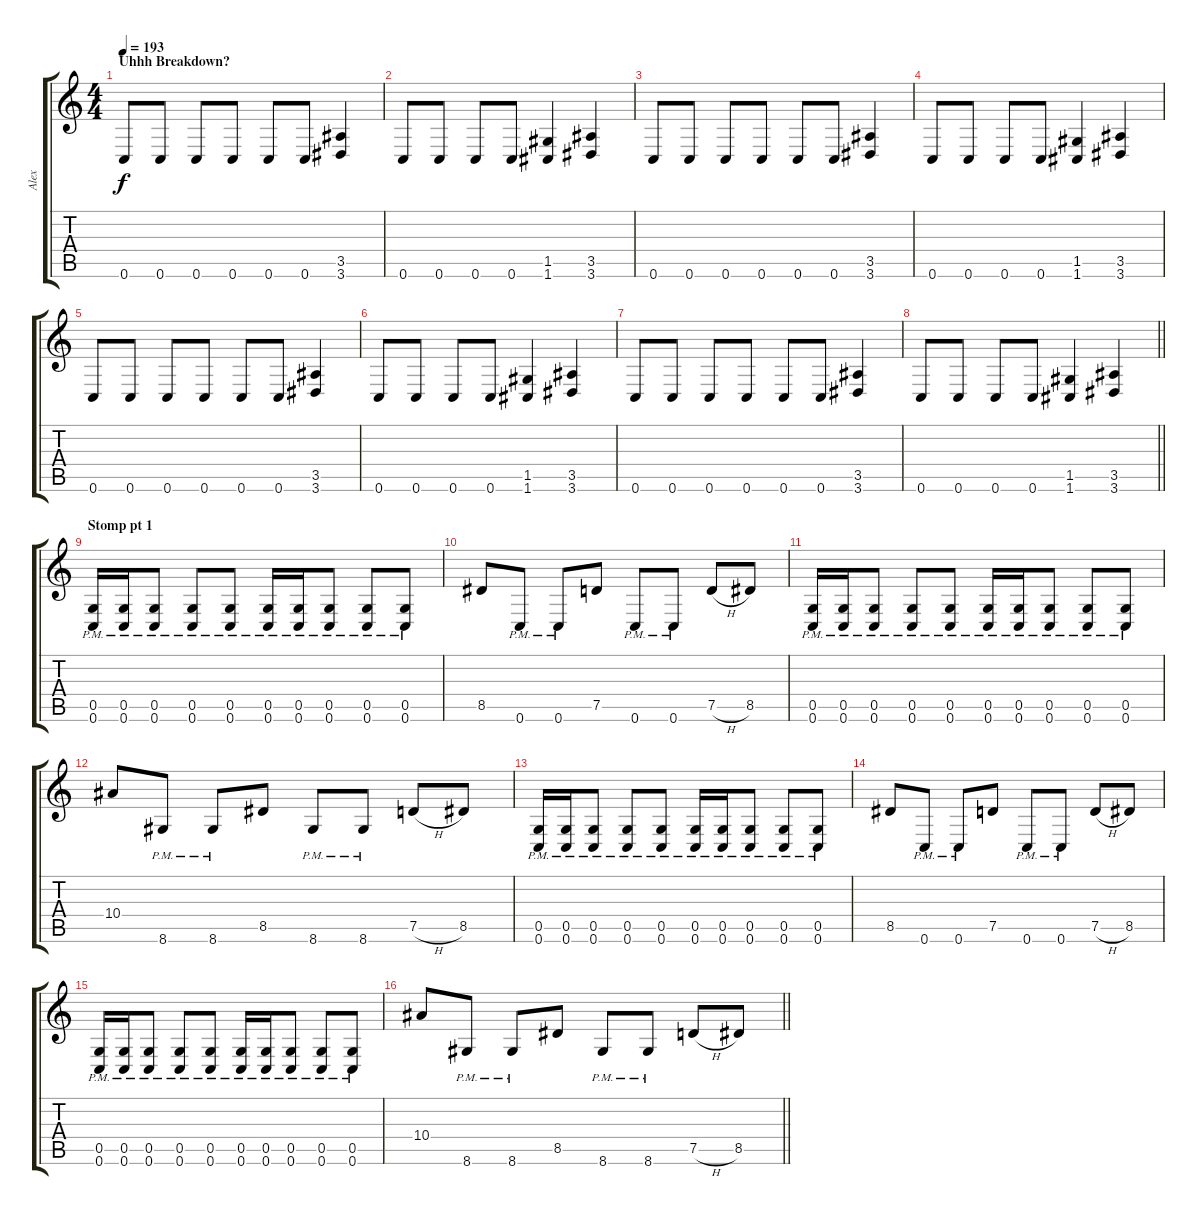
\track ("Alex" "Alex") {instrument distortionguitar}
\staff {score tabs}
\tuning (D4 A3 F3 C3 G2 C2) {hide}
\ts (4 4)
\section ("" "Uhhh Breakdown?")
\tempo 193
\clef g2
\ks c
0.6.8{dy f} 0.6.8 0.6.8 0.6.8 0.6.8 0.6.8 (3.5 3.6).4 |
0.6.8 0.6.8 0.6.8 0.6.8 (1.5 1.6).4 (3.5 3.6).4 |
0.6.8 0.6.8 0.6.8 0.6.8 0.6.8 0.6.8 (3.5 3.6).4 |
0.6.8 0.6.8 0.6.8 0.6.8 (1.5 1.6).4 (3.5 3.6).4 |
0.6.8 0.6.8 0.6.8 0.6.8 0.6.8 0.6.8 (3.5 3.6).4 |
0.6.8 0.6.8 0.6.8 0.6.8 (1.5 1.6).4 (3.5 3.6).4 |
0.6.8 0.6.8 0.6.8 0.6.8 0.6.8 0.6.8 (3.5 3.6).4 |
\barLineRight lightlight
0.6.8 0.6.8 0.6.8 0.6.8 (1.5 1.6).4 (3.5 3.6).4 |
\section ("" "Stomp pt 1")
(0.5{pm} 0.6{pm}).16 (0.5{pm} 0.6{pm}).16 (0.5{pm} 0.6{pm}).8 (0.5{pm} 0.6{pm}).8 (0.5{pm} 0.6{pm}).8 (0.5{pm} 0.6{pm}).16 (0.5{pm} 0.6{pm}).16 (0.5{pm} 0.6{pm}).8 (0.5{pm} 0.6{pm}).8 (0.5{pm} 0.6{pm}).8 |
8.5.8 0.6{pm}.8 0.6{pm}.8 7.5.8 0.6{pm}.8 0.6{pm}.8 7.5{h}.8 8.5.8 |
(0.5{pm} 0.6{pm}).16 (0.5{pm} 0.6{pm}).16 (0.5{pm} 0.6{pm}).8 (0.5{pm} 0.6{pm}).8 (0.5{pm} 0.6{pm}).8 (0.5{pm} 0.6{pm}).16 (0.5{pm} 0.6{pm}).16 (0.5{pm} 0.6{pm}).8 (0.5{pm} 0.6{pm}).8 (0.5{pm} 0.6{pm}).8 |
10.4.8 8.6{pm}.8 8.6{pm}.8 8.5.8 8.6{pm}.8 8.6{pm}.8 7.5{h}.8 8.5.8 |
(0.5{pm} 0.6{pm}).16 (0.5{pm} 0.6{pm}).16 (0.5{pm} 0.6{pm}).8 (0.5{pm} 0.6{pm}).8 (0.5{pm} 0.6{pm}).8 (0.5{pm} 0.6{pm}).16 (0.5{pm} 0.6{pm}).16 (0.5{pm} 0.6{pm}).8 (0.5{pm} 0.6{pm}).8 (0.5{pm} 0.6{pm}).8 |
8.5.8 0.6{pm}.8 0.6{pm}.8 7.5.8 0.6{pm}.8 0.6{pm}.8 7.5{h}.8 8.5.8 |
(0.5{pm} 0.6{pm}).16 (0.5{pm} 0.6{pm}).16 (0.5{pm} 0.6{pm}).8 (0.5{pm} 0.6{pm}).8 (0.5{pm} 0.6{pm}).8 (0.5{pm} 0.6{pm}).16 (0.5{pm} 0.6{pm}).16 (0.5{pm} 0.6{pm}).8 (0.5{pm} 0.6{pm}).8 (0.5{pm} 0.6{pm}).8 |
\barLineRight lightlight
10.4.8 8.6{pm}.8 8.6{pm}.8 8.5.8 8.6{pm}.8 8.6{pm}.8 7.5{h}.8 8.5.8
